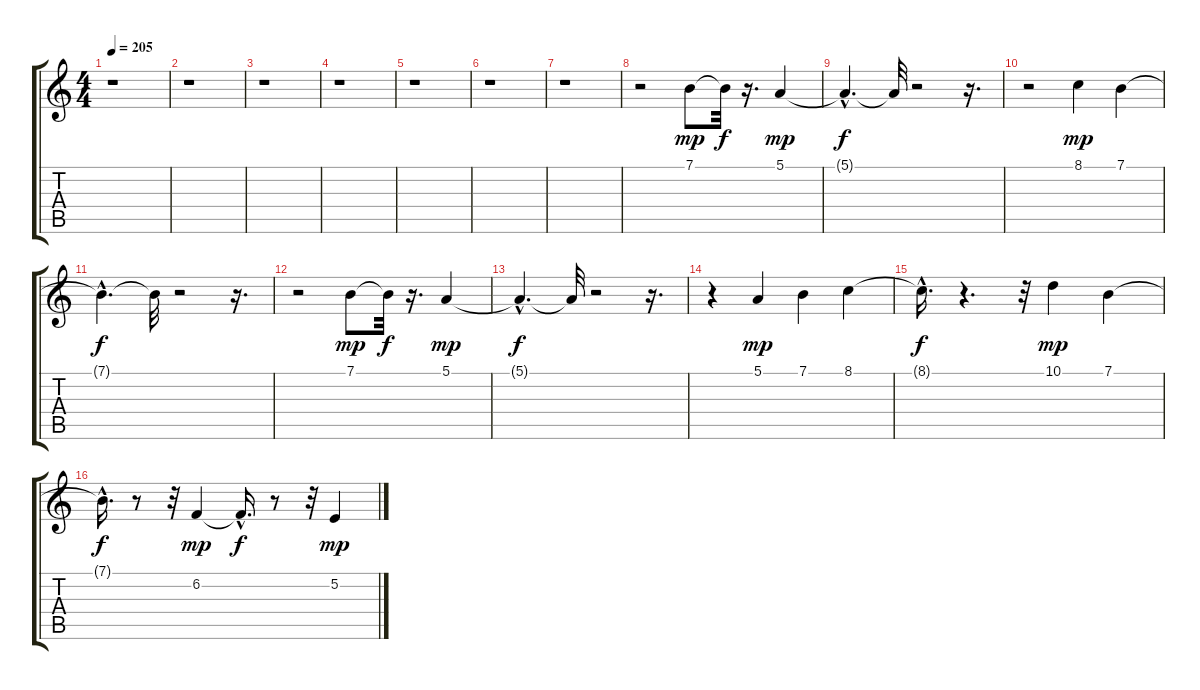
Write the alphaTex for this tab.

\track "" {instrument vibraphone}
\staff {score tabs}
\tuning (E4 B3 G3 D3 A2 E2) {hide}
\ts (4 4)
\tempo 205
\clef g2
\ks c
r.1{dy f} |
r.1 |
r.1 |
r.1 |
r.1 |
r.1 |
r.1 |
r.2 7.1.8{dy mp} 7.1{t}.32{dy f} r.16{d} 5.1.4{dy mp} |
5.1{hac t}.4{d dy f} 5.1{t}.32 r.2 r.16{d} |
r.2 8.1.4{dy mp} 7.1.4 |
7.1{hac t}.4{d dy f} 7.1{t}.32 r.2 r.16{d} |
r.2 7.1.8{dy mp} 7.1{t}.32{dy f} r.16{d} 5.1.4{dy mp} |
5.1{hac t}.4{d dy f} 5.1{t}.32 r.2 r.16{d} |
r.4 5.1.4{dy mp} 7.1.4 8.1.4 |
8.1{hac t}.16{d dy f} r.4{d} r.32 10.1.4{dy mp} 7.1.4 |
7.1{hac t}.16{d dy f} r.8 r.32 6.2.4{dy mp} 6.2{hac t}.16{d dy f} r.8 r.32 5.2.4{dy mp}
